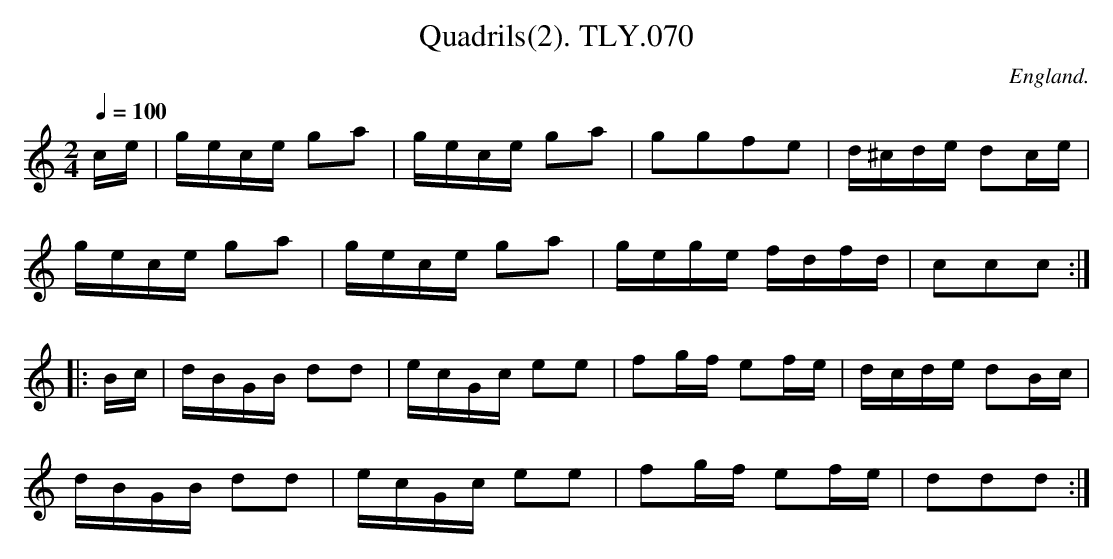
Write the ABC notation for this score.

X:1
T:Quadrils(2). TLY.070
L:1/16
M:2/4
O:England.
Q:1/4=100
K:C
ce| gece g2a2|  gece g2a2| g2g2f2e2| d^cde d2ce|!
gece g2a2|  gece g2a2| gege fdfd | c2c2c2:|!
|:Bc| dBGB d2d2| ecGc e2e2| f2gf e2fe| dcde d2Bc|!
dBGB d2d2| ecGc e2e2| f2gf e2fe| d2d2d2:|
